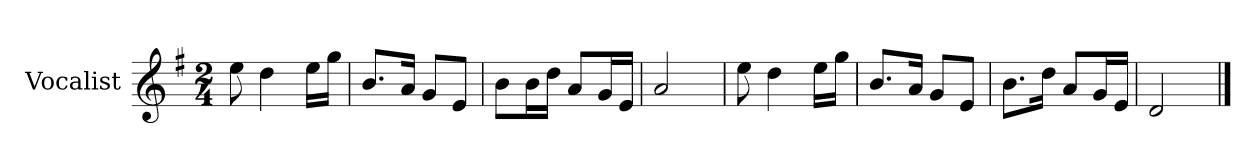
**kern
*part1
*staff1
*I"Vocalist
*k[f#]
*G:
*M2/4
=
8ee
4dd
16eeLL
16ggJJ
=1
8.bL
16aJk
8gL
8eJ
=2
8bL
16bL
16ddJJ
8aL
16gL
16eJJ
=3
2a
=4
8ee
4dd
16eeLL
16ggJJ
=5
8.bL
16aJk
8gL
8eJ
=6
8.bL
16ddJk
8aL
16gL
16eJJ
=7
2d
==
*-
